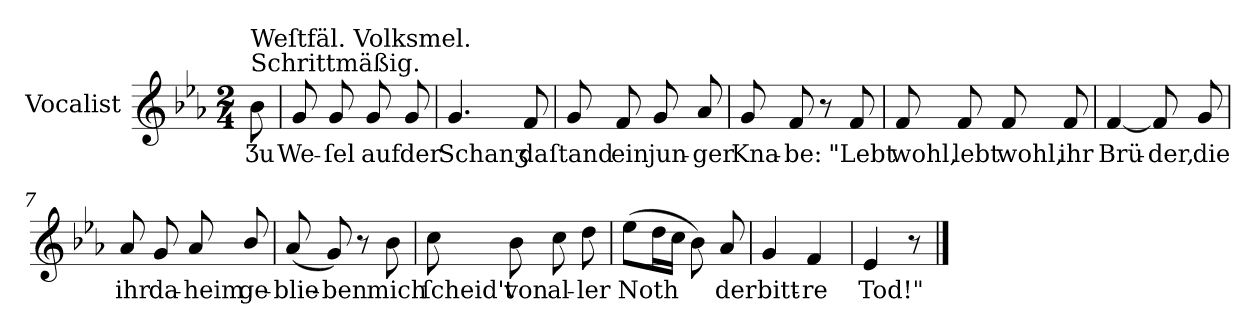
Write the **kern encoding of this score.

**kern	**text
*part1	*part1
*staff1	*staff1
*I"Vocalist	*
*k[b-e-a-]	*
*E-:	*
*M2/4	*
=	=
!LO:TX:a:t=Schrittmäßig.	!
!LO:TX:a:t=Weſtfäl. Volksmel.	!
8b-	Ʒu
=1	=1
8g	We-
8g	-ſel
8g	auf
8g	der
=2	=2
4.g	Schanʒ
8f	da
=3	=3
8g	ſtand
8f	ein
8g	jun-
8a-	-ger
=4	=4
8g	Kna-
8f	-be:
8r	.
8f	"Lebt
=5	=5
8f	wohl,
8f	lebt
8f	wohl,
8f	ihr
=6	=6
[4f	Brü-
8f]	-der,
8g	die
=7	=7
8a-	ihr
8g	da-
8a-	-heim
8b-/	ge-
=8	=8
(8a-	-blie-
8g)	-ben
8r	.
8b-	mich
=9	=9
8cc	ſcheid't
8b-	von
8cc	al-
8dd	-ler
=10	=10
(8ee-L	Noth
16ddL	.
16ccJJ	.
8b-)	.
8a-	der
=11	=11
4g	bitt-
4f	-re
=12	=12
4e-	Tod!"
8r	.
==	==
*-	*-
